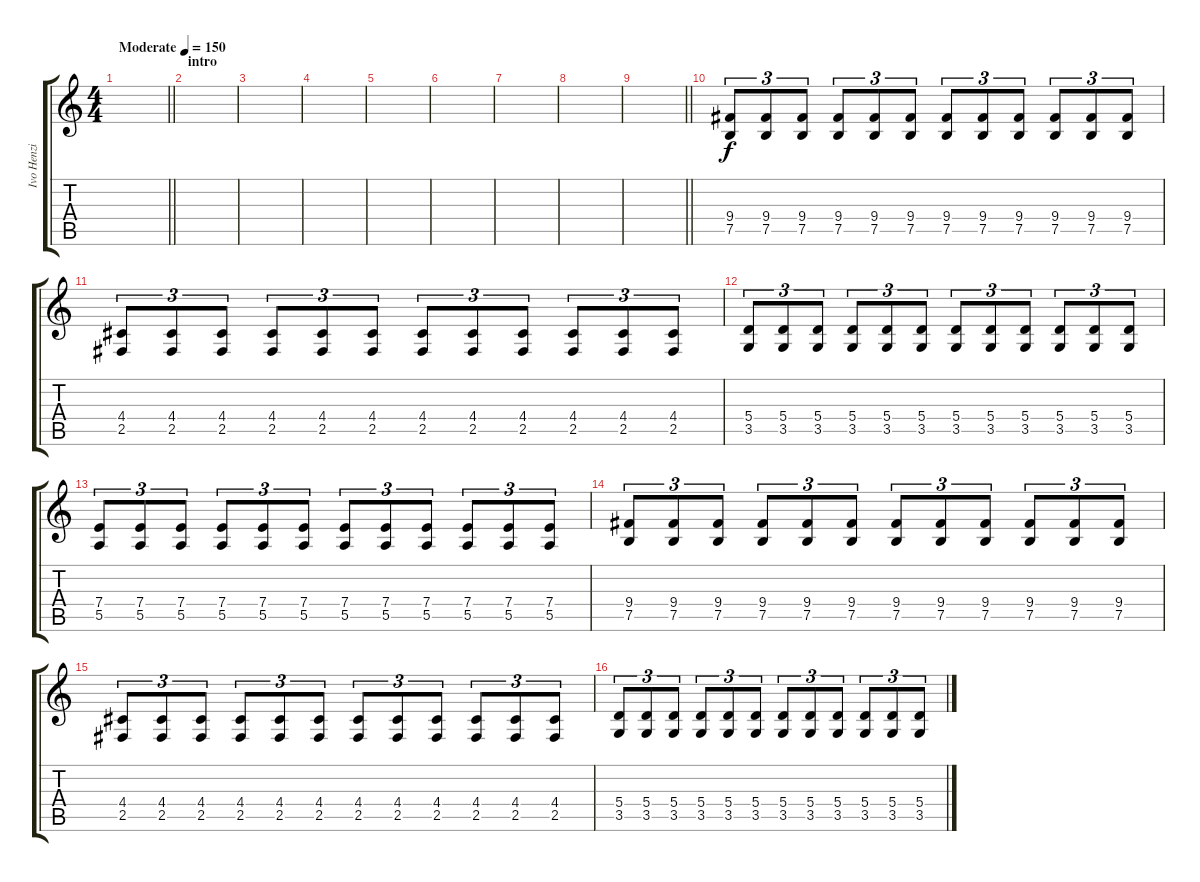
\track ("Ivo Henzi" "Ivo Henzi") {instrument distortionguitar}
\staff {score tabs}
\tuning (B3 Gb3 D3 A2 E2 B1) {hide}
\ts (4 4)
\tempo (150 "Moderate")
\clef g2
\barLineRight lightlight
\ks c
|
\section ("" "intro")
|
|
|
|
|
|
|
\barLineRight lightlight
|
\section ("" "")
(9.4 7.5).8{tu (3 2)} (9.4 7.5).8{tu (3 2)} (9.4 7.5).8{tu (3 2)} (9.4 7.5).8{tu (3 2)} (9.4 7.5).8{tu (3 2)} (9.4 7.5).8{tu (3 2)} (9.4 7.5).8{tu (3 2)} (9.4 7.5).8{tu (3 2)} (9.4 7.5).8{tu (3 2)} (9.4 7.5).8{tu (3 2)} (9.4 7.5).8{tu (3 2)} (9.4 7.5).8{tu (3 2)} |
(4.4 2.5).8{tu (3 2)} (4.4 2.5).8{tu (3 2)} (4.4 2.5).8{tu (3 2)} (4.4 2.5).8{tu (3 2)} (4.4 2.5).8{tu (3 2)} (4.4 2.5).8{tu (3 2)} (4.4 2.5).8{tu (3 2)} (4.4 2.5).8{tu (3 2)} (4.4 2.5).8{tu (3 2)} (4.4 2.5).8{tu (3 2)} (4.4 2.5).8{tu (3 2)} (4.4 2.5).8{tu (3 2)} |
(5.4 3.5).8{tu (3 2)} (5.4 3.5).8{tu (3 2)} (5.4 3.5).8{tu (3 2)} (5.4 3.5).8{tu (3 2)} (5.4 3.5).8{tu (3 2)} (5.4 3.5).8{tu (3 2)} (5.4 3.5).8{tu (3 2)} (5.4 3.5).8{tu (3 2)} (5.4 3.5).8{tu (3 2)} (5.4 3.5).8{tu (3 2)} (5.4 3.5).8{tu (3 2)} (5.4 3.5).8{tu (3 2)} |
(7.4 5.5).8{tu (3 2)} (7.4 5.5).8{tu (3 2)} (7.4 5.5).8{tu (3 2)} (7.4 5.5).8{tu (3 2)} (7.4 5.5).8{tu (3 2)} (7.4 5.5).8{tu (3 2)} (7.4 5.5).8{tu (3 2)} (7.4 5.5).8{tu (3 2)} (7.4 5.5).8{tu (3 2)} (7.4 5.5).8{tu (3 2)} (7.4 5.5).8{tu (3 2)} (7.4 5.5).8{tu (3 2)} |
(9.4 7.5).8{tu (3 2)} (9.4 7.5).8{tu (3 2)} (9.4 7.5).8{tu (3 2)} (9.4 7.5).8{tu (3 2)} (9.4 7.5).8{tu (3 2)} (9.4 7.5).8{tu (3 2)} (9.4 7.5).8{tu (3 2)} (9.4 7.5).8{tu (3 2)} (9.4 7.5).8{tu (3 2)} (9.4 7.5).8{tu (3 2)} (9.4 7.5).8{tu (3 2)} (9.4 7.5).8{tu (3 2)} |
(4.4 2.5).8{tu (3 2)} (4.4 2.5).8{tu (3 2)} (4.4 2.5).8{tu (3 2)} (4.4 2.5).8{tu (3 2)} (4.4 2.5).8{tu (3 2)} (4.4 2.5).8{tu (3 2)} (4.4 2.5).8{tu (3 2)} (4.4 2.5).8{tu (3 2)} (4.4 2.5).8{tu (3 2)} (4.4 2.5).8{tu (3 2)} (4.4 2.5).8{tu (3 2)} (4.4 2.5).8{tu (3 2)} |
(5.4 3.5).8{tu (3 2)} (5.4 3.5).8{tu (3 2)} (5.4 3.5).8{tu (3 2)} (5.4 3.5).8{tu (3 2)} (5.4 3.5).8{tu (3 2)} (5.4 3.5).8{tu (3 2)} (5.4 3.5).8{tu (3 2)} (5.4 3.5).8{tu (3 2)} (5.4 3.5).8{tu (3 2)} (5.4 3.5).8{tu (3 2)} (5.4 3.5).8{tu (3 2)} (5.4 3.5).8{tu (3 2)}
